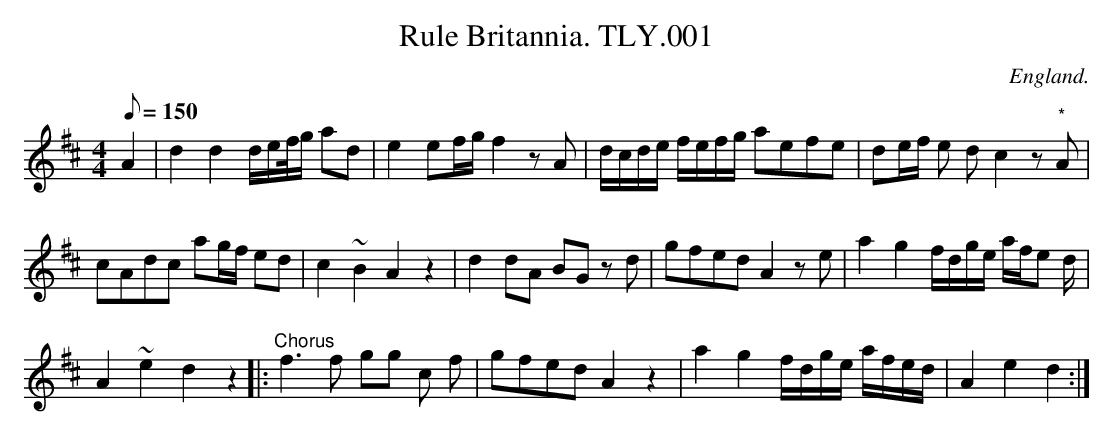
X:1
T:Rule Britannia. TLY.001
M:4/4
L:1/8
Q:150
O:England.
K:D
A2|d2d2 d/e/f//g/ ad|e2 ef/g/f2 z A|d/c/d/e/ f/e/f/g/ aefe|de/f/ e d c2
z"*"A|!
 cAdc ag/2f/2 ed|c2~B2A2 z2|d2dA BG z d|gfed A2 z e|a2 g2 f/d/g/e/ a/f/e
/d/|!
A2 ~e2d2 z2 ||:"Chorus"f3f gg c f|gfed A2 z2|a2g2 f/d/g/e/ a/f/e/d/|A2e2
d2:|]
